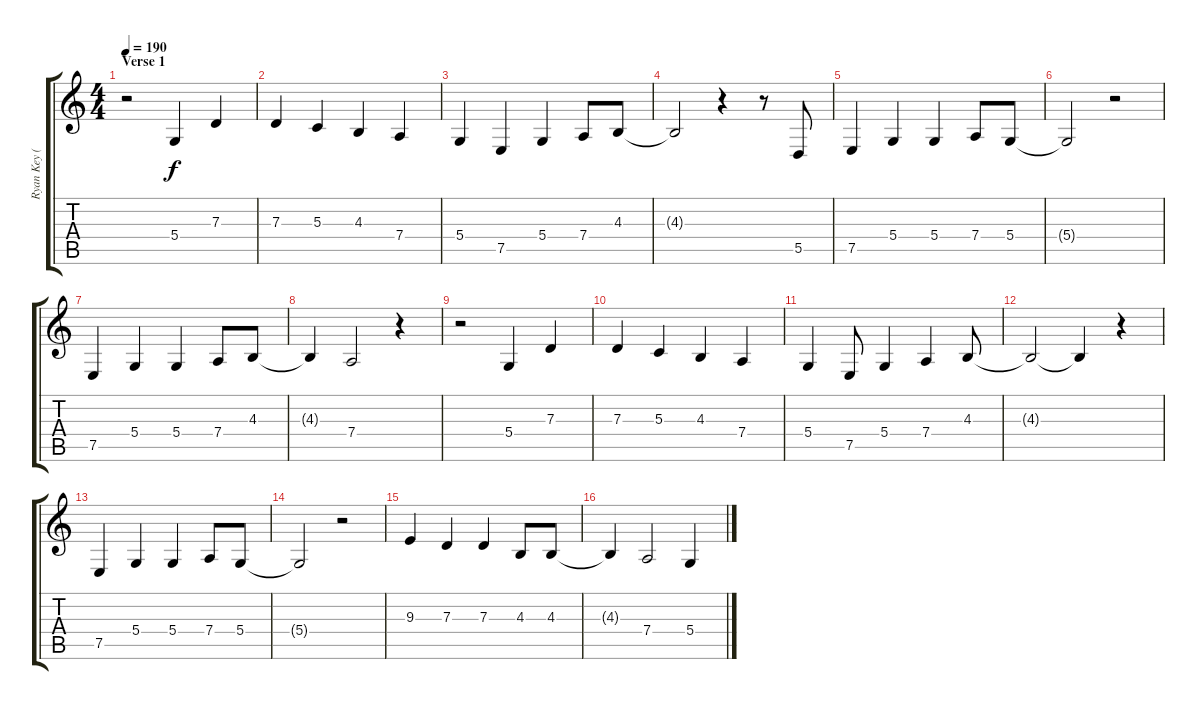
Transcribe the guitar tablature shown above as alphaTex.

\track ("Ryan Key (Lead Vocal)" "Ryan Key (") {instrument clarinet}
\staff {score tabs}
\tuning (E4 B3 G3 D3 A2 E2) {hide}
\ts (4 4)
\section ("" "Verse 1")
\tempo 190
\clef g2
\ks c
r.2{dy f} 5.4.4 7.3.4 |
7.3.4 5.3.4 4.3.4 7.4.4 |
5.4.4 7.5.4 5.4.4 7.4.8 4.3.8 |
4.3{t}.2 r.4 r.8 5.5.8 |
7.5.4 5.4.4 5.4.4 7.4.8 5.4.8 |
5.4{t}.2 r.2 |
7.5.4 5.4.4 5.4.4 7.4.8 4.3.8 |
4.3{t}.4 7.4.2 r.4 |
r.2 5.4.4 7.3.4 |
7.3.4 5.3.4 4.3.4 7.4.4 |
5.4.4 7.5.8 5.4.4 7.4.4 4.3.8 |
4.3{t}.2 4.3{t}.4 r.4 |
7.5.4 5.4.4 5.4.4 7.4.8 5.4.8 |
5.4{t}.2 r.2 |
9.3.4 7.3.4 7.3.4 4.3.8 4.3.8 |
4.3{t}.4 7.4.2 5.4.4
